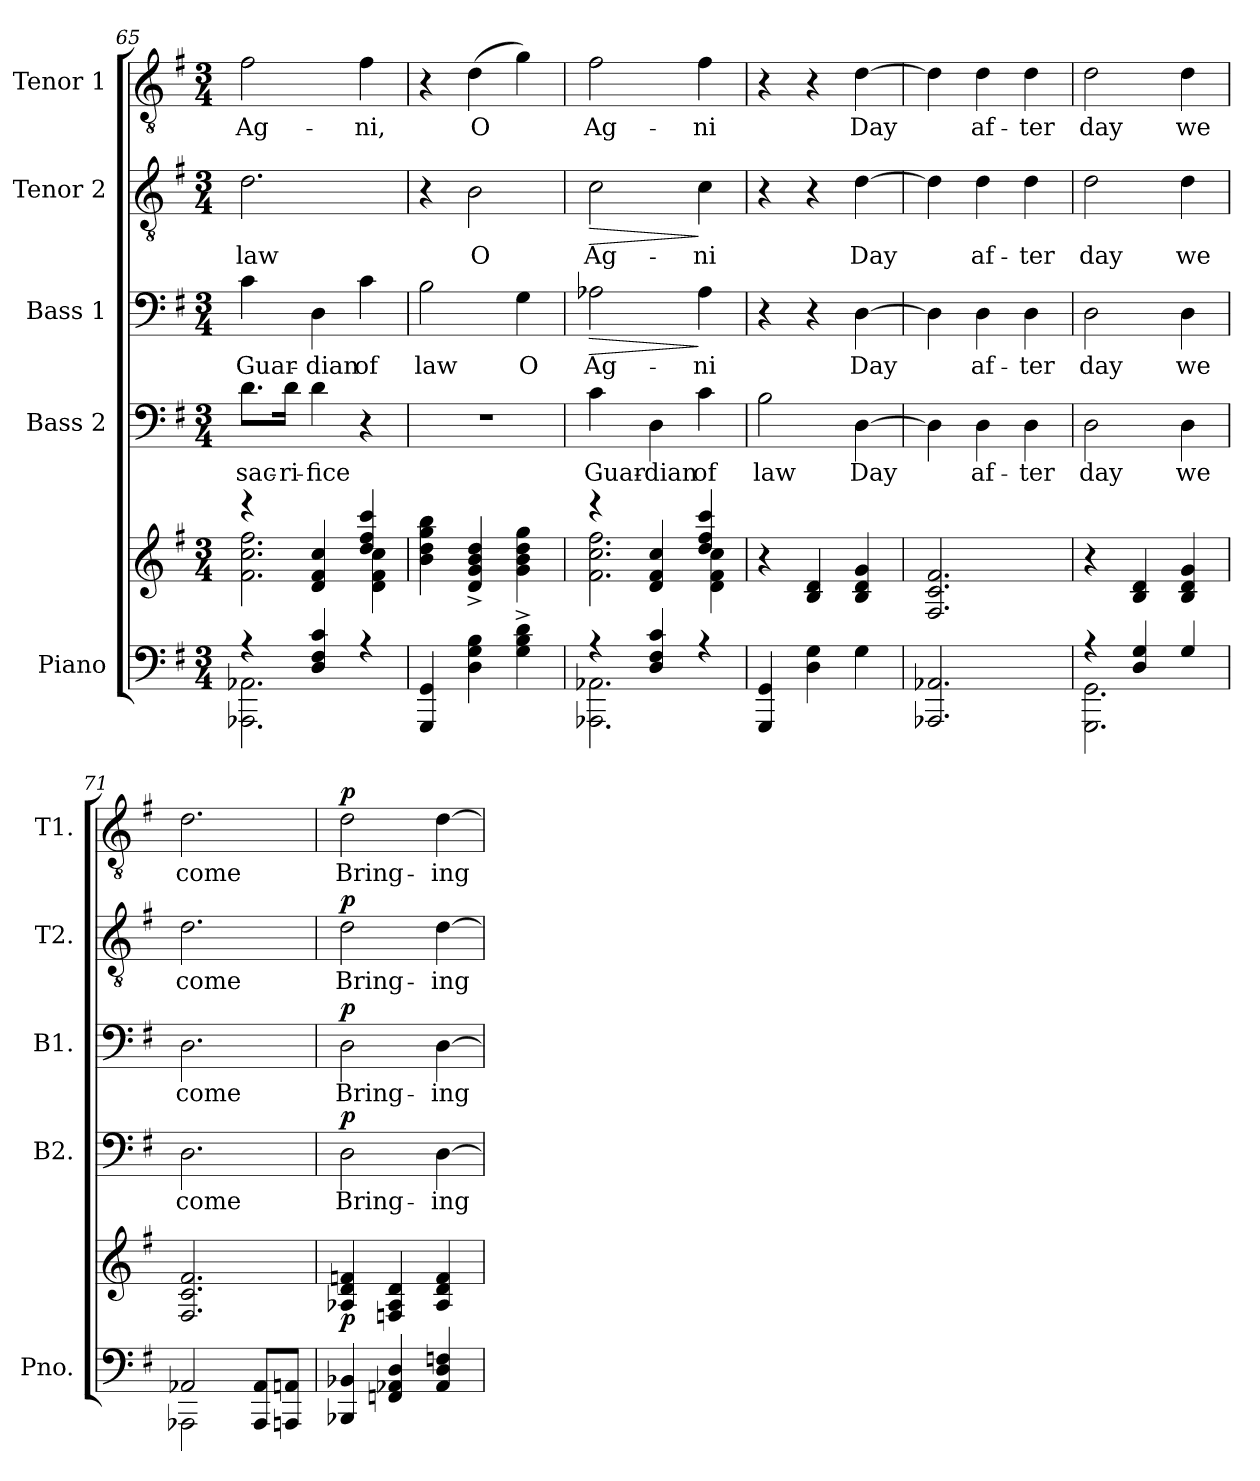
**kern	**kern	**dynam	**kern	**text	**dynam	**kern	**text	**dynam	**kern	**text	**text	**dynam	**kern	**text	**dynam
*part5	*part5	*part5	*part4	*part4	*part4	*part3	*part3	*part3	*part2	*part2	*part2	*part2	*part1	*part1	*part1
*staff6	*staff5	*staff5/6	*staff4	*staff4	*staff4	*staff3	*staff3	*staff3	*staff2	*staff2	*staff2	*staff2	*staff1	*staff1	*staff1
*I"Piano	*	*	*I"Bass 2	*	*	*I"Bass 1	*	*	*I"Tenor 2	*	*	*	*I"Tenor 1	*	*
*I'Pno.	*	*	*I'B2.	*	*	*I'B1.	*	*	*I'T2.	*	*	*	*I'T1.	*	*
*clefF4	*clefG2	*	*clefF4	*	*	*clefF4	*	*	*clefGv2	*	*	*	*clefGv2	*	*
*	*	*	*	*	*	*	*	*	*ITrd7c12	*	*	*	*ITrd7c12	*	*
*k[f#]	*k[f#]	*	*k[f#]	*	*	*k[f#]	*	*	*k[f#]	*	*	*	*k[f#]	*	*
*G:	*G:	*	*G:	*	*	*G:	*	*	*G:	*	*	*	*G:	*	*
*M3/4	*M3/4	*	*M3/4	*	*	*M3/4	*	*	*M3/4	*	*	*	*M3/4	*	*
=65	=65	=65	=65	=65	=65	=65	=65	=65	=65	=65	=65	=65	=65	=65	=65
*^	*^	*	*	*	*	*	*	*	*	*	*	*	*	*	*
*	*	*	*^	*	*	*	*	*	*	*	*	*	*	*	*	*	*
!	!	!	!	!	!	!	!LO:LY:b:color=#000000	!	!	!	!	!	!	!	!	!	!	!
!	!	!	!	!	!	!	!	!	!	!LO:LY:b:color=#000000	!	!	!	!	!	!	!	!
!	!	!	!	!	!	!	!	!	!	!	!	!	!LO:LY:b:color=#000000	!	!	!	!	!
!	!	!	!	!	!	!	!	!	!	!	!	!	!	!	!	!	!LO:LY:b:color=#000000	!
4r	2.AAA-Xi\ 2.AA-Xi	4r	2.f#i\ 2.cci 2.ff#i	2ryy	.	8.di\L	sac-	.	4ci\	Guar-	.	2.Di\	law	.	.	2F#i\	Ag-	.
!	!	!	!	!	!	!	!LO:LY:b:color=#000000	!	!	!	!	!	!	!	!	!	!	!
.	.	.	.	.	.	16di\Jk	-ri-	.	.	.	.	.	.	.	.	.	.	.
!	!	!	!	!	!	!	!LO:LY:b:color=#000000	!	!	!	!	!	!	!	!	!	!	!
!	!	!	!	!	!	!	!	!	!	!LO:LY:b:color=#000000	!	!	!	!	!	!	!	!
4Di/ 4F#i 4ci	.	4di/ 4f#i 4cci	.	.	.	4di\	-fice	.	4Di\	-dian	.	.	.	.	.	.	.	.
!	!	!	!	!	!	!	!	!	!	!LO:LY:b:color=#000000	!	!	!	!	!	!	!	!
!	!	!	!	!	!	!	!	!	!	!	!	!	!	!	!	!	!LO:LY:b:color=#000000	!
4r	.	4ddi/ 4ff#i 4ccci	.	4di\ 4f#i 4cci	.	4r	.	.	4ci\	of	.	.	.	.	.	4F#i\	-ni,	.
*v	*v	*	*	*	*	*	*	*	*	*	*	*	*	*	*	*	*	*
=66	=66	=66	=66	=66	=66	=66	=66	=66	=66	=66	=66	=66	=66	=66	=66	=66	=66
!	!	!	!	!	!LO:N:vis=1	!	!	!	!	!	!	!	!	!	!	!	!
*	*v	*v	*v	*	*	*	*	*	*	*	*	*	*	*	*	*	*
*	*^	*	*	*	*	*	*	*	*	*	*	*	*	*	*
*	*	*^	*	*	*	*	*	*	*	*	*	*	*	*	*	*
!	!	!	!	!	!	!	!	!	!LO:LY:b:color=#000000	!	!	!	!	!	!	!	!
*	*v	*v	*v	*	*	*	*	*	*	*	*	*	*	*	*	*	*
4GGGi/ 4GGi	4bi\ 4ddi 4ggi 4bbi	.	2.r	.	.	2Bi\	law	.	4r	.	.	.	4r	.	.
!	!	!	!	!	!	!	!	!	!	!LO:LY:b:color=#000000	!	!	!	!	!
!	!	!	!	!	!	!	!	!	!	!	!	!	!	!LO:LY:b:color=#000000	!
4Di\ 4Gi 4Bi	4di/^ 4gi^ 4bi^ 4ddi^	.	.	.	.	.	.	.	2BBi\	O	.	.	(4Di\	O	.
!	!	!	!	!	!	!	!LO:LY:b:color=#000000	!	!	!	!	!	!	!	!
4Gi\^ 4Bi^ 4di^	4gi\ 4bi 4ddi 4ggi	.	.	.	.	4Gi\	O	.	.	.	.	.	4Gi\)	.	.
=67	=67	=67	=67	=67	=67	=67	=67	=67	=67	=67	=67	=67	=67	=67	=67
*^	*^	*	*	*	*	*	*	*	*	*	*	*	*	*	*
*	*	*	*^	*	*	*	*	*	*	*	*	*	*	*	*	*	*
!	!	!	!	!	!	!	!LO:LY:b:color=#000000	!	!	!	!	!	!	!	!	!	!	!
!	!	!	!	!	!	!	!	!	!	!LO:LY:b:color=#000000	!LO:HP:b	!	!	!	!	!	!	!
!	!	!	!	!	!	!	!	!	!	!	!	!	!LO:LY:b:color=#000000	!	!LO:HP:b	!	!	!
!	!	!	!	!	!	!	!	!	!	!	!	!	!	!	!	!	!LO:LY:b:color=#000000	!
4r	2.AAA-Xi\ 2.AA-Xi	4r	2.f#i\ 2.cci 2.ff#i	2ryy	.	4ci\	Guar-	.	2A-Xi\	Ag-	>	2Ci\	Ag-	.	>	2F#i\	Ag-	.
!	!	!	!	!	!	!	!LO:LY:b:color=#000000	!	!	!	!	!	!	!	!	!	!	!
4Di/ 4F#i 4ci	.	4di/ 4f#i 4cci	.	.	.	4Di\	-dian	.	.	.	.	.	.	.	.	.	.	.
!	!	!	!	!	!	!	!LO:LY:b:color=#000000	!	!	!	!	!	!	!	!	!	!	!
!	!	!	!	!	!	!	!	!	!	!LO:LY:b:color=#000000	!	!	!	!	!	!	!	!
!	!	!	!	!	!	!	!	!	!	!	!	!	!LO:LY:b:color=#000000	!	!	!	!	!
!	!	!	!	!	!	!	!	!	!	!	!	!	!	!	!	!	!LO:LY:b:color=#000000	!
4r	.	4ddi/ 4ff#i 4ccci	.	4di\ 4f#i 4cci	.	4ci\	of	.	4A-i\	-ni	]	4Ci\	-ni	.	]	4F#i\	-ni	.
*v	*v	*	*	*	*	*	*	*	*	*	*	*	*	*	*	*	*	*
*	*v	*v	*v	*	*	*	*	*	*	*	*	*	*	*	*	*	*
=68	=68	=68	=68	=68	=68	=68	=68	=68	=68	=68	=68	=68	=68	=68	=68
*	*^	*	*	*	*	*	*	*	*	*	*	*	*	*	*
*	*	*^	*	*	*	*	*	*	*	*	*	*	*	*	*	*
!	!	!	!	!	!	!LO:LY:b:color=#000000	!	!	!	!	!	!	!	!	!	!	!
*	*v	*v	*v	*	*	*	*	*	*	*	*	*	*	*	*	*	*
4GGGi/ 4GGi	4r	.	2Bi\	law	.	4r	.	.	4r	.	.	.	4r	.	.
4Di\ 4Gi	4Bi/ 4di	.	.	.	.	4r	.	.	4r	.	.	.	4r	.	.
!	!	!	!	!LO:LY:b:color=#000000	!	!	!	!	!	!	!	!	!	!	!
!	!	!	!	!	!	!	!LO:LY:b:color=#000000	!	!	!	!	!	!	!	!
!	!	!	!	!	!	!	!	!	!	!LO:LY:b:color=#000000	!	!	!	!	!
!	!	!	!	!	!	!	!	!	!	!	!	!	!	!LO:LY:b:color=#000000	!
4Gi\	4Bi/ 4di 4gi	.	[>4Di\	Day	.	[>4Di\	Day	.	[>4Di\	Day	.	.	[>4Di\	Day	.
!!LO:PB:g=z
=69	=69	=69	=69	=69	=69	=69	=69	=69	=69	=69	=69	=69	=69	=69	=69
2.AAA-Xi/ 2.AA-Xi	2.F#i/ 2.ci 2.f#i	.	4Di\]	.	.	4Di\]	.	.	4Di\]	.	.	.	4Di\]	.	.
!	!	!	!	!LO:LY:b:color=#000000	!	!	!	!	!	!	!	!	!	!	!
!	!	!	!	!	!	!	!LO:LY:b:color=#000000	!	!	!	!	!	!	!	!
!	!	!	!	!	!	!	!	!	!	!LO:LY:b:color=#000000	!	!	!	!	!
!	!	!	!	!	!	!	!	!	!	!	!	!	!	!LO:LY:b:color=#000000	!
.	.	.	4Di\	af-	.	4Di\	af-	.	4Di\	af-	.	.	4Di\	af-	.
!	!	!	!	!LO:LY:b:color=#000000	!	!	!	!	!	!	!	!	!	!	!
!	!	!	!	!	!	!	!LO:LY:b:color=#000000	!	!	!	!	!	!	!	!
!	!	!	!	!	!	!	!	!	!	!LO:LY:b:color=#000000	!	!	!	!	!
!	!	!	!	!	!	!	!	!	!	!	!	!	!	!LO:LY:b:color=#000000	!
.	.	.	4Di\	-ter	.	4Di\	-ter	.	4Di\	-ter	.	.	4Di\	-ter	.
=70	=70	=70	=70	=70	=70	=70	=70	=70	=70	=70	=70	=70	=70	=70	=70
*^	*	*	*	*	*	*	*	*	*	*	*	*	*	*	*
!	!	!	!	!	!LO:LY:b:color=#000000	!	!	!	!	!	!	!	!	!	!	!
!	!	!	!	!	!	!	!	!LO:LY:b:color=#000000	!	!	!	!	!	!	!	!
!	!	!	!	!	!	!	!	!	!	!	!LO:LY:b:color=#000000	!	!	!	!	!
!	!	!	!	!	!	!	!	!	!	!	!	!	!	!	!LO:LY:b:color=#000000	!
4r	2.GGGi\ 2.GGi	4r	.	2Di\	day	.	2Di\	day	.	2Di\	day	.	.	2Di\	day	.
4Di/ 4Gi	.	4Bi/ 4di	.	.	.	.	.	.	.	.	.	.	.	.	.	.
!	!	!	!	!	!LO:LY:b:color=#000000	!	!	!	!	!	!	!	!	!	!	!
!	!	!	!	!	!	!	!	!LO:LY:b:color=#000000	!	!	!	!	!	!	!	!
!	!	!	!	!	!	!	!	!	!	!	!LO:LY:b:color=#000000	!	!	!	!	!
!	!	!	!	!	!	!	!	!	!	!	!	!	!	!	!LO:LY:b:color=#000000	!
4Gi/	.	4Bi/ 4di 4gi	.	4Di\	we	.	4Di\	we	.	4Di\	we	.	.	4Di\	we	.
=71	=71	=71	=71	=71	=71	=71	=71	=71	=71	=71	=71	=71	=71	=71	=71	=71
!	!	!	!	!	!LO:LY:b:color=#000000	!	!	!	!	!	!	!	!	!	!	!
!	!	!	!	!	!	!	!	!LO:LY:b:color=#000000	!	!	!	!	!	!	!	!
!	!	!	!	!	!	!	!	!	!	!	!LO:LY:b:color=#000000	!	!	!	!	!
!	!	!	!	!	!	!	!	!	!	!	!	!	!	!	!LO:LY:b:color=#000000	!
2AA-Xi/	2AAA-Xi\	2.F#i/ 2.ci 2.f#i	.	2.Di\	come	.	2.Di\	come	.	2.Di\	come	.	.	2.Di\	come	.
8AAA-i/ 8AA-iL	4ryy	.	.	.	.	.	.	.	.	.	.	.	.	.	.	.
8AAAni/ 8AAniJ	.	.	.	.	.	.	.	.	.	.	.	.	.	.	.	.
*v	*v	*	*	*	*	*	*	*	*	*	*	*	*	*	*	*
=72	=72	=72	=72	=72	=72	=72	=72	=72	=72	=72	=72	=72	=72	=72	=72
!	!	!	!	!LO:LY:b:color=#000000	!	!	!	!	!	!	!	!	!	!	!
!	!	!	!	!	!	!	!LO:LY:b:color=#000000	!	!	!	!	!	!	!	!
!	!	!	!	!	!	!	!	!	!	!LO:LY:b:color=#000000	!	!	!	!	!
!	!	!	!	!	!	!	!	!	!	!	!	!	!	!LO:LY:b:color=#000000	!
4BBB-Xi/ 4BB-Xi	4A-Xi/ 4di 4fni	p	2Di\	Bring-	p	2Di\	Bring-	p	2Di\	Bring-	.	p	2Di\	Bring-	p
4FFni/ 4AA-Xi 4Di	4Fni/ 4A-i 4di	.	.	.	.	.	.	.	.	.	.	.	.	.	.
!	!	!	!	!LO:LY:b:color=#000000	!	!	!	!	!	!	!	!	!	!	!
!	!	!	!	!	!	!	!LO:LY:b:color=#000000	!	!	!	!	!	!	!	!
!	!	!	!	!	!	!	!	!	!	!LO:LY:b:color=#000000	!LO:LY:b:color=#000000	!	!	!	!
!	!	!	!	!	!	!	!	!	!	!	!	!	!	!LO:LY:b:color=#000000	!
4AA-i/ 4Di 4Fni	4A-i/ 4di 4fi	.	[>4Di\	-ing	.	[>4Di\	-ing	.	[>4Di\	-ing	.	.	[>4Di\	-ing	.
=	=	=	=	=	=	=	=	=	=	=	=	=	=	=	=
*-	*-	*-	*-	*-	*-	*-	*-	*-	*-	*-	*-	*-	*-	*-	*-
